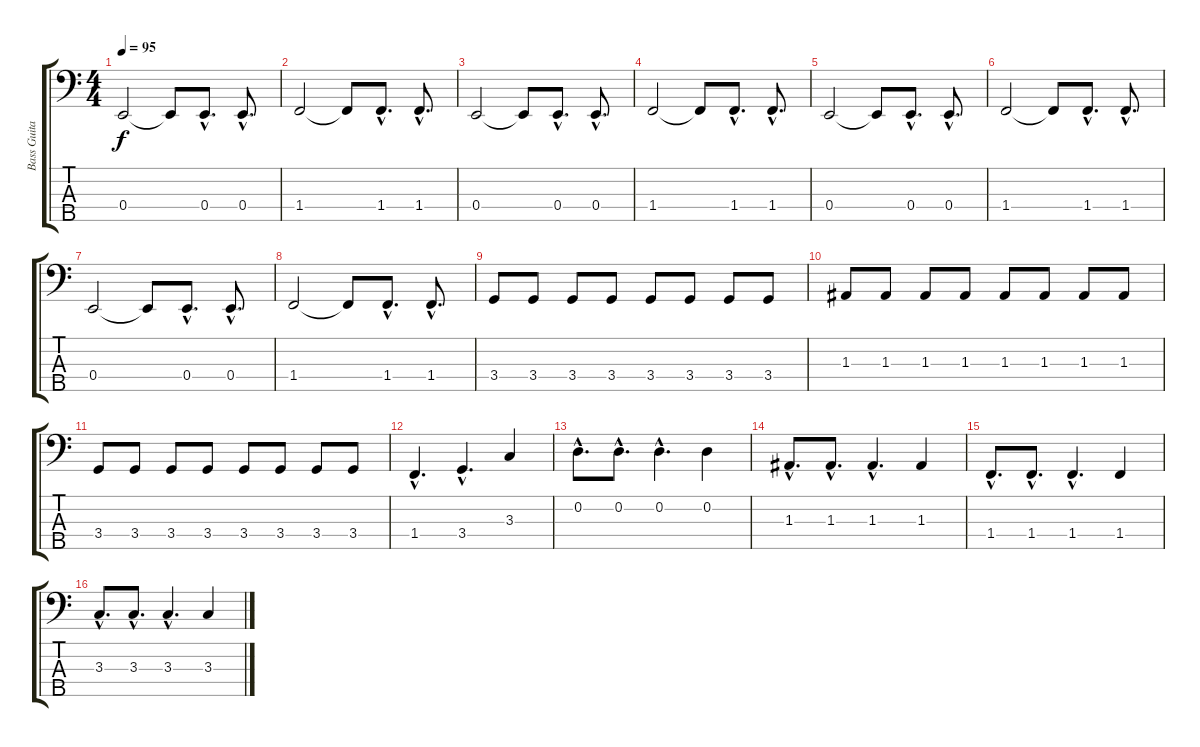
\track ("Bass Guitar" "Bass Guita") {instrument electricbassfinger}
\staff {score tabs}
\tuning (G2 D2 A1 E1 B0) {hide}
\ts (4 4)
\tempo 95
\clef f4
\ks c
0.4.2{dy f} 0.4{t}.8 0.4{hac}.8{d} 0.4{hac}.8{d} |
1.4.2 1.4{t}.8 1.4{hac}.8{d} 1.4{hac}.8{d} |
0.4.2 0.4{t}.8 0.4{hac}.8{d} 0.4{hac}.8{d} |
1.4.2 1.4{t}.8 1.4{hac}.8{d} 1.4{hac}.8{d} |
0.4.2 0.4{t}.8 0.4{hac}.8{d} 0.4{hac}.8{d} |
1.4.2 1.4{t}.8 1.4{hac}.8{d} 1.4{hac}.8{d} |
0.4.2 0.4{t}.8 0.4{hac}.8{d} 0.4{hac}.8{d} |
1.4.2 1.4{t}.8 1.4{hac}.8{d} 1.4{hac}.8{d} |
3.4.8 3.4.8 3.4.8 3.4.8 3.4.8 3.4.8 3.4.8 3.4.8 |
1.3.8 1.3.8 1.3.8 1.3.8 1.3.8 1.3.8 1.3.8 1.3.8 |
3.4.8 3.4.8 3.4.8 3.4.8 3.4.8 3.4.8 3.4.8 3.4.8 |
1.4{hac}.4{d} 3.4{hac}.4{d} 3.3.4 |
0.2{hac}.8{d} 0.2{hac}.8{d} 0.2{hac}.4{d} 0.2.4 |
1.3{hac}.8{d} 1.3{hac}.8{d} 1.3{hac}.4{d} 1.3.4 |
1.4{hac}.8{d} 1.4{hac}.8{d} 1.4{hac}.4{d} 1.4.4 |
3.3{hac}.8{d} 3.3{hac}.8{d} 3.3{hac}.4{d} 3.3.4
